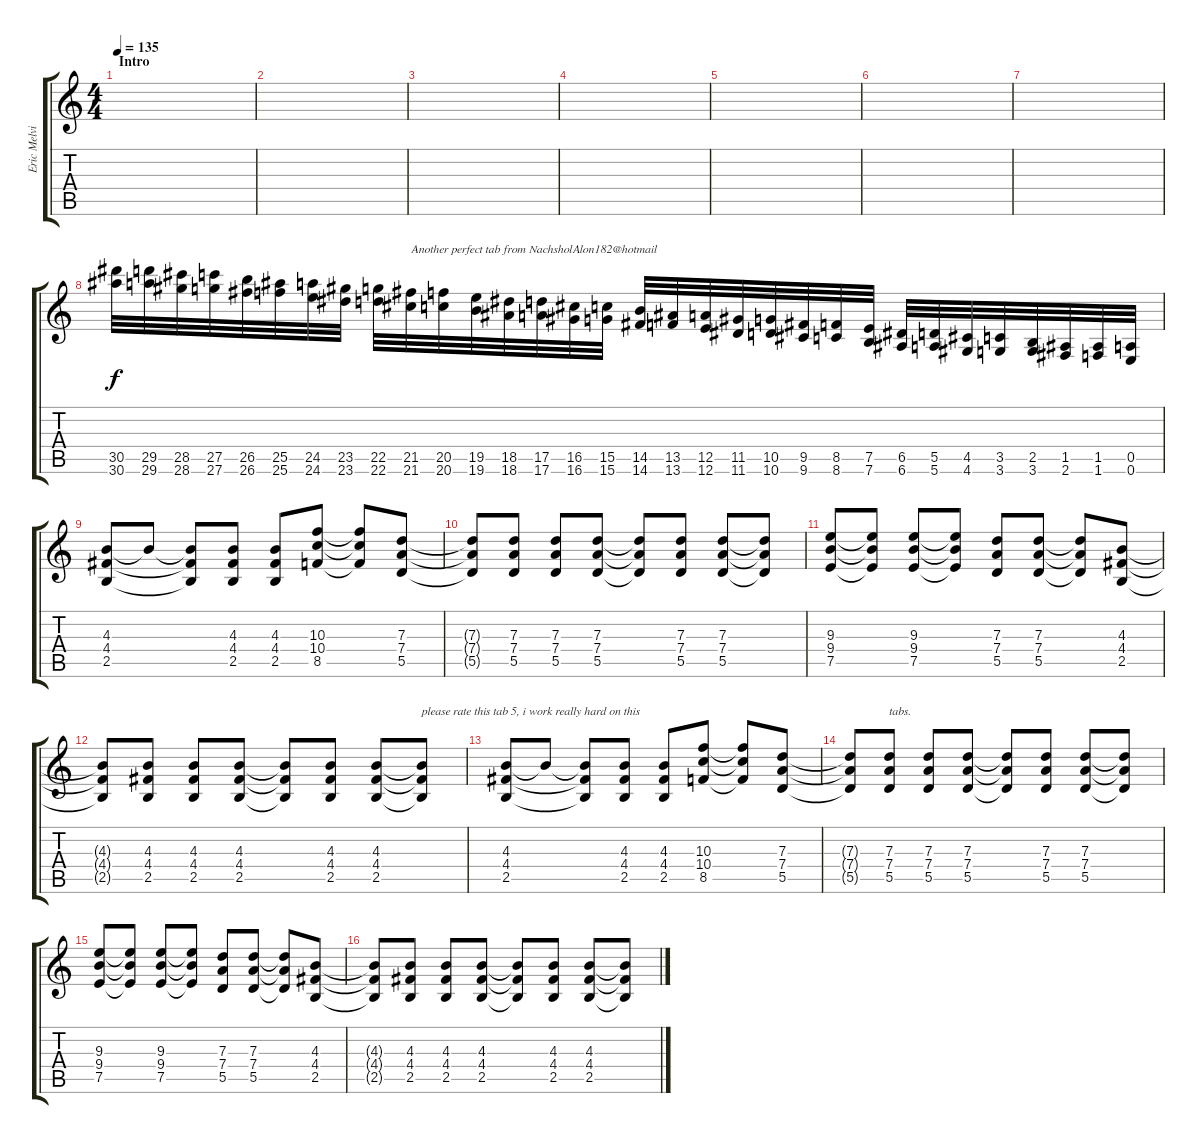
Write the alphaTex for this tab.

\track ("Eric Melvin" "Eric Melvi") {instrument distortionguitar}
\staff {score tabs}
\tuning (E4 B3 G3 D3 A2 E2) {hide}
\ts (4 4)
\section ("" "Intro")
\tempo 135
\clef g2
\ks c
|
|
|
|
|
|
|
(30.5 30.6).32{volume 16 balance 8 instrument distortionguitar} (29.5 29.6).32 (28.5 28.6).32 (27.5 27.6).32 (26.5 26.6).32 (25.5 25.6).32 (24.5 24.6).32 (23.5 23.6).32 (22.5 22.6).32 (21.5 21.6).32{txt "Another perfect tab from NachsholAlon182@hotmail"} (20.5 20.6).32 (19.5 19.6).32 (18.5 18.6).32 (17.5 17.6).32 (16.5 16.6).32 (15.5 15.6).32 (14.5 14.6).32 (13.5 13.6).32 (12.5 12.6).32 (11.5 11.6).32 (10.5 10.6).32 (9.5 9.6).32 (8.5 8.6).32 (7.5 7.6).32 (6.5 6.6).32 (5.5 5.6).32 (4.5 4.6).32 (3.5 3.6).32 (2.5 3.6).32 (1.5 2.6).32 (1.5 1.6).32 (0.5 0.6).32 |
(4.3 4.4 2.5).8{volume 14 balance 12} 4.3{t}.8 (4.3{t} 4.4{t} 2.5{t}).8 (4.3 4.4 2.5).8 (4.3 4.4 2.5).8 (10.3 10.4 8.5).8 (10.3{t} 10.4{t} 8.5{t}).8 (7.3 7.4 5.5).8 |
(7.3{t} 7.4{t} 5.5{t}).8 (7.3 7.4 5.5).8 (7.3 7.4 5.5).8 (7.3 7.4 5.5).8 (7.3{t} 7.4{t} 5.5{t}).8 (7.3 7.4 5.5).8 (7.3 7.4 5.5).8 (7.3{t} 7.4{t} 5.5{t}).8 |
(9.3 9.4 7.5).8 (9.3{t} 9.4{t} 7.5{t}).8 (9.3 9.4 7.5).8 (9.3{t} 9.4{t} 7.5{t}).8 (7.3 7.4 5.5).8 (7.3 7.4 5.5).8 (7.3{t} 7.4{t} 5.5{t}).8 (4.3 4.4 2.5).8 |
(4.3{t} 4.4{t} 2.5{t}).8 (4.3 4.4 2.5).8 (4.3 4.4 2.5).8 (4.3 4.4 2.5).8 (4.3{t} 4.4{t} 2.5{t}).8 (4.3 4.4 2.5).8 (4.3 4.4 2.5).8 (4.3{t} 4.4{t} 2.5{t}).8{txt "please rate this tab 5, i work really hard on this"} |
(4.3 4.4 2.5).8 4.3{t}.8 (4.3{t} 4.4{t} 2.5{t}).8 (4.3 4.4 2.5).8 (4.3 4.4 2.5).8 (10.3 10.4 8.5).8 (10.3{t} 10.4{t} 8.5{t}).8 (7.3 7.4 5.5).8 |
(7.3{t} 7.4{t} 5.5{t}).8 (7.3 7.4 5.5).8{txt "tabs."} (7.3 7.4 5.5).8 (7.3 7.4 5.5).8 (7.3{t} 7.4{t} 5.5{t}).8 (7.3 7.4 5.5).8 (7.3 7.4 5.5).8 (7.3{t} 7.4{t} 5.5{t}).8 |
(9.3 9.4 7.5).8 (9.3{t} 9.4{t} 7.5{t}).8 (9.3 9.4 7.5).8 (9.3{t} 9.4{t} 7.5{t}).8 (7.3 7.4 5.5).8 (7.3 7.4 5.5).8 (7.3{t} 7.4{t} 5.5{t}).8 (4.3 4.4 2.5).8 |
(4.3{t} 4.4{t} 2.5{t}).8 (4.3 4.4 2.5).8 (4.3 4.4 2.5).8 (4.3 4.4 2.5).8 (4.3{t} 4.4{t} 2.5{t}).8 (4.3 4.4 2.5).8 (4.3 4.4 2.5).8 (4.3{t} 4.4{t} 2.5{t}).8
